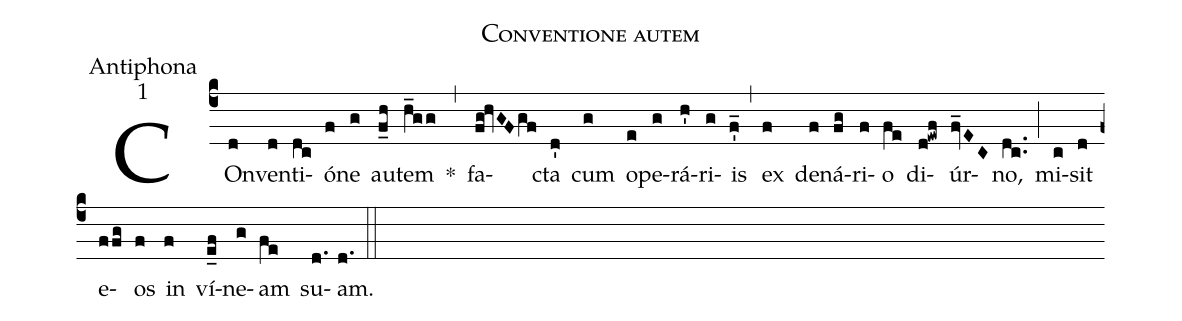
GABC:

name:Conventione autem;
office-part:Antiphona;
mode:1;
%%
(c4) COn(d)ven(d)ti(dc)ó(f)ne(g) au(f_h)tem(h_gg) *(,) fa(fg!hvGFgf)cta(d') cum(g) o(e)pe(g)rá(h')ri(g)is(f'_) (,) ex(f) de(f)ná(fg)ri(f)o(fe) di(d!ewf)úr(fv_EC)no,(dc..) (;) mi(c)sit(d) e(ffg)os(f) in(f) ví(e_f)ne(g)am(fe) su(d.)am.(d.) (::)
